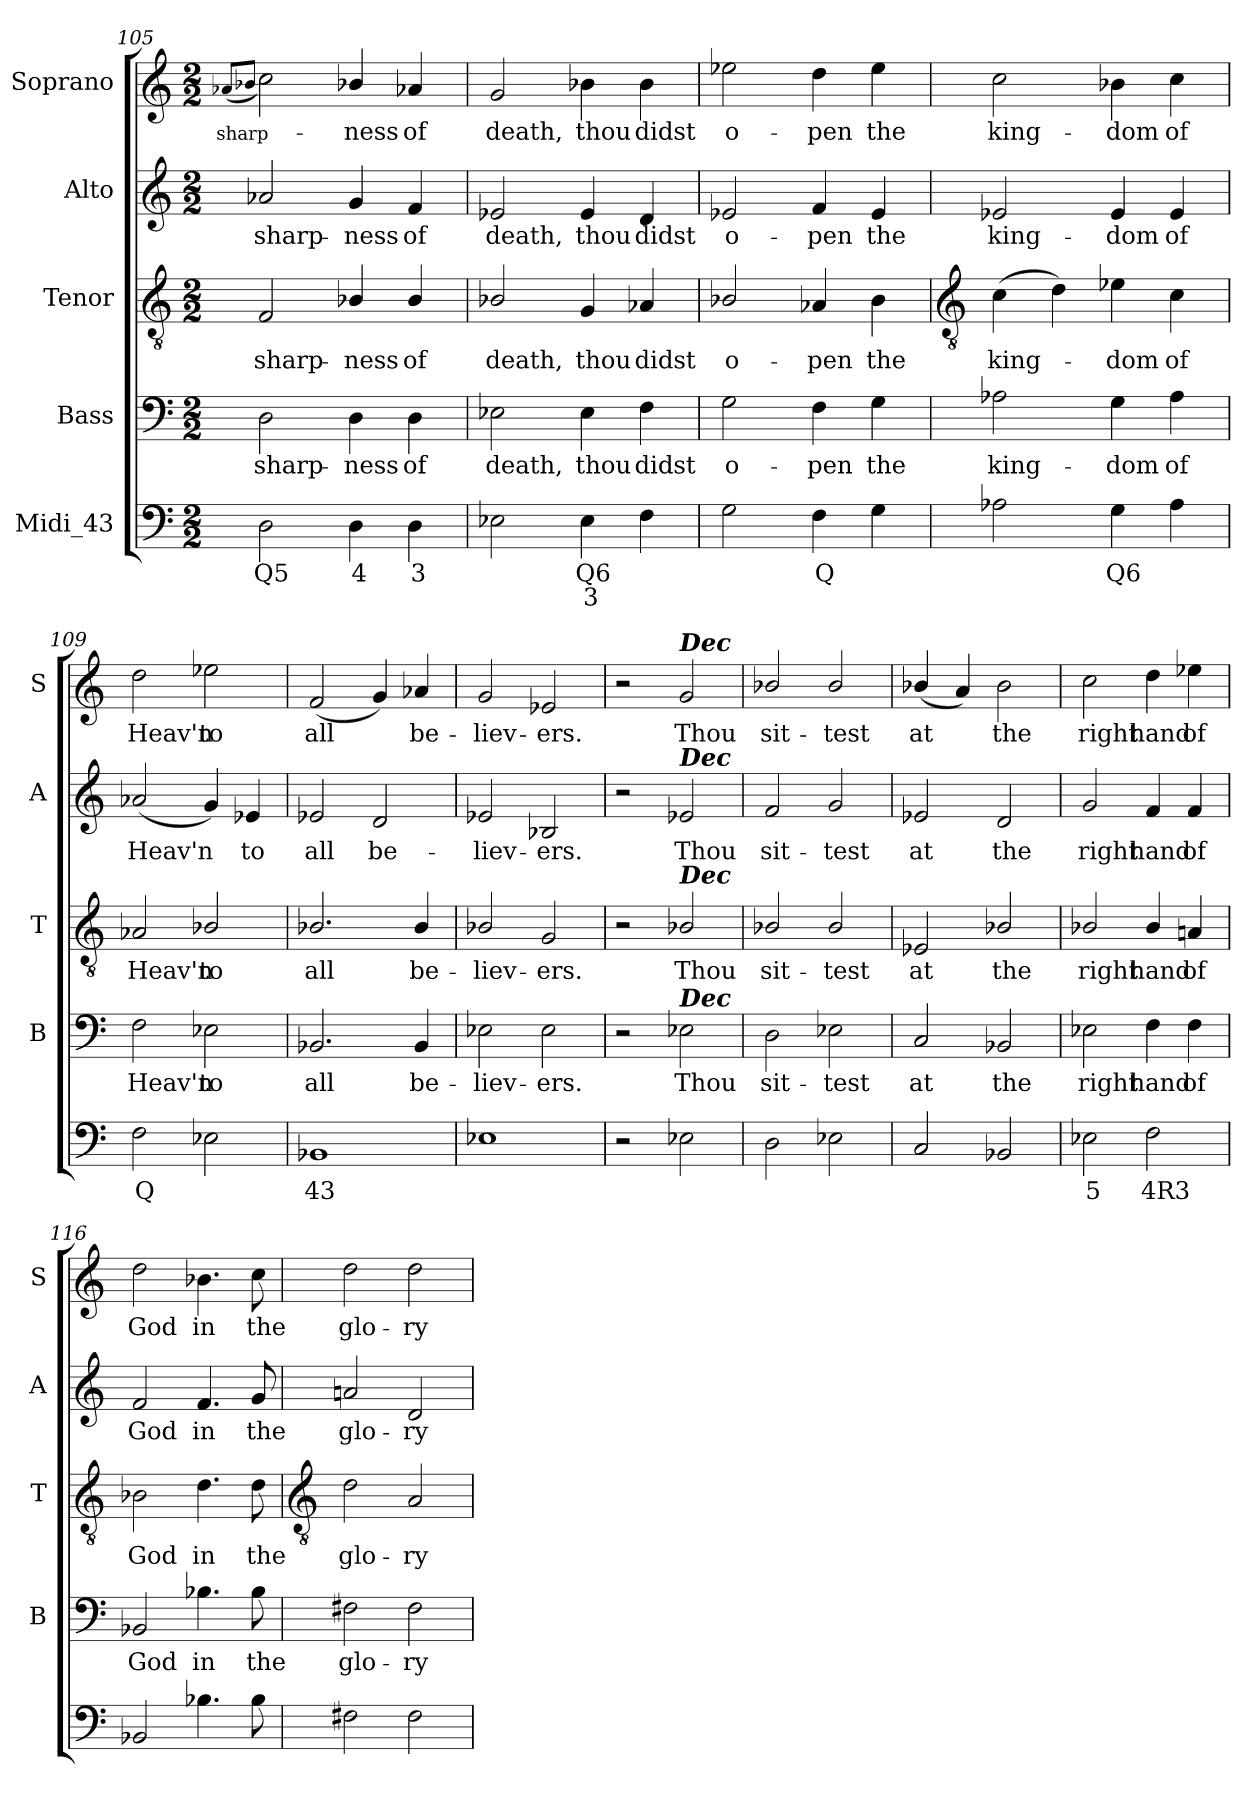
**kern	**text	**text	**kern	**text	**kern	**text	**kern	**text	**kern	**text
*part5	*part5	*part5	*part4	*part4	*part3	*part3	*part2	*part2	*part1	*part1
*staff5	*staff5	*staff5	*staff4	*staff4	*staff3	*staff3	*staff2	*staff2	*staff1	*staff1
*I"Midi_43	*	*	*I"Bass	*	*I"Tenor	*	*I"Alto	*	*I"Soprano	*
*	*	*	*I'B	*	*I'T	*	*I'A	*	*I'S	*
*clefF4	*	*	*clefF4	*	*clefGv2	*	*clefG2	*	*clefG2	*
*k[]	*	*	*k[]	*	*k[]	*	*k[]	*	*k[]	*
*C:	*	*	*C:	*	*C:	*	*C:	*	*C:	*
*M2/2	*	*	*M2/2	*	*M2/2	*	*M2/2	*	*M2/2	*
=105	=105	=105	=105	=105	=105	=105	=105	=105	=105	=105
!	!	!	!	!	!	!	!	!	!	!LO:LY:b
.	.	.	.	.	.	.	.	.	(<8qqa-XL	sharp-
.	.	.	.	.	.	.	.	.	8qqb-XJ	.
!	!LO:LY:b	!	!	!LO:LY:b	!	!LO:LY:b	!	!LO:LY:b	!	!
2D	Q5	.	2D	sharp-	2F	sharp-	2a-X	sharp-	2cc)	.
!	!LO:LY:b	!	!	!LO:LY:b	!	!LO:LY:b	!	!LO:LY:b	!	!LO:LY:b
4D	4	.	4D	-ness	4B-X/	-ness	4g	-ness	4b-/	ness
!	!LO:LY:b	!	!	!LO:LY:b	!	!LO:LY:b	!	!LO:LY:b	!	!LO:LY:b
4D	3	.	4D	of	4B-/	of	4f	of	4a-	of
=106	=106	=106	=106	=106	=106	=106	=106	=106	=106	=106
!	!	!	!	!LO:LY:b	!	!LO:LY:b	!	!LO:LY:b	!	!LO:LY:b
2E-X	.	.	2E-X	death,	2B-X/	death,	2e-X	death,	2g	death,
!	!LO:LY:b	!LO:LY:b	!	!LO:LY:b	!	!LO:LY:b	!	!LO:LY:b	!	!LO:LY:b
4E-	Q6	3	4E-	thou	4G	thou	4e-	thou	4b-X	thou
!	!	!	!	!LO:LY:b	!	!LO:LY:b	!	!LO:LY:b	!	!LO:LY:b
4F	.	.	4F	didst	4A-X	didst	4d	didst	4b-	didst
=107	=107	=107	=107	=107	=107	=107	=107	=107	=107	=107
!	!	!	!	!LO:LY:b	!	!LO:LY:b	!	!LO:LY:b	!	!LO:LY:b
2G	.	.	2G	o-	2B-X/	o-	2e-X	o-	2ee-X	o-
!	!LO:LY:b	!	!	!LO:LY:b	!	!LO:LY:b	!	!LO:LY:b	!	!LO:LY:b
4F	Q	.	4F	-pen	4A-X	-pen	4f	-pen	4dd	-pen
!	!	!	!	!LO:LY:b	!	!LO:LY:b	!	!LO:LY:b	!	!LO:LY:b
4G	.	.	4G	the	4B-	the	4e-	the	4ee-	the
!!LO:LB:g=z
=108	=108	=108	=108	=108	=108	=108	=108	=108	=108	=108
*	*	*	*	*	*clefGv2	*	*	*	*	*
!	!	!	!	!LO:LY:b	!	!LO:LY:b	!	!LO:LY:b	!	!LO:LY:b
2A-X	.	.	2A-X	king-	(>4c	king-	2e-X	king-	2cc	king-
.	.	.	.	.	4d)	.	.	.	.	.
!	!LO:LY:b	!	!	!LO:LY:b	!	!LO:LY:b	!	!LO:LY:b	!	!LO:LY:b
4G	Q6	.	4G	-dom	4e-X	dom	4e-	-dom	4b-X	-dom
!	!	!	!	!LO:LY:b	!	!LO:LY:b	!	!LO:LY:b	!	!LO:LY:b
4A-	.	.	4A-	of	4c	of	4e-	of	4cc	of
=109	=109	=109	=109	=109	=109	=109	=109	=109	=109	=109
!	!LO:LY:b	!	!	!LO:LY:b	!	!LO:LY:b	!	!LO:LY:b	!	!LO:LY:b
2F	Q	.	2F	Heav'n	2A-X	Heav'n	(<2a-X	Heav'n	2dd	Heav'n
!	!	!	!	!LO:LY:b	!	!LO:LY:b	!	!	!	!LO:LY:b
2E-X	.	.	2E-X	to	2B-X/	to	4g)	.	2ee-X	to
!	!	!	!	!	!	!	!	!LO:LY:b	!	!
.	.	.	.	.	.	.	4e-X	to	.	.
=110	=110	=110	=110	=110	=110	=110	=110	=110	=110	=110
!	!LO:LY:b	!	!	!LO:LY:b	!	!LO:LY:b	!	!LO:LY:b	!	!LO:LY:b
1BB-X	43	.	2.BB-X	all	2.B-X/	all	2e-X	all	(<2f	all
!	!	!	!	!	!	!	!	!LO:LY:b	!	!
.	.	.	.	.	.	.	2d	be-	4g)	.
!	!	!	!	!LO:LY:b	!	!LO:LY:b	!	!	!	!LO:LY:b
.	.	.	4BB-	be-	4B-/	be-	.	.	4a-X	be-
=111	=111	=111	=111	=111	=111	=111	=111	=111	=111	=111
!	!	!	!	!LO:LY:b	!	!LO:LY:b	!	!LO:LY:b	!	!LO:LY:b
1E-X	.	.	2E-X	-liev-	2B-X/	-liev-	2e-X	-liev-	2g	-liev-
!	!	!	!	!LO:LY:b	!	!LO:LY:b	!	!LO:LY:b	!	!LO:LY:b
.	.	.	2E-	-ers.	2G	-ers.	2B-X	-ers.	2e-X	-ers.
=112	=112	=112	=112	=112	=112	=112	=112	=112	=112	=112
2r	.	.	2r	.	2r	.	2r	.	2r	.
!	!	!	!	!	!	!	!	!	!LO:TX:a:Bi:t=Dec	!
!	!	!	!	!	!	!	!LO:TX:a:Bi:t=Dec	!	!	!
!	!	!	!	!	!LO:TX:a:Bi:t=Dec	!	!	!	!	!
!	!	!	!LO:TX:a:Bi:t=Dec	!	!	!	!	!	!	!
!	!	!	!	!LO:LY:b	!	!LO:LY:b	!	!LO:LY:b	!	!LO:LY:b
2E-X	.	.	2E-X	Thou	2B-X/	Thou	2e-X	Thou	2g	Thou
=113	=113	=113	=113	=113	=113	=113	=113	=113	=113	=113
!	!	!	!	!LO:LY:b	!	!LO:LY:b	!	!LO:LY:b	!	!LO:LY:b
2D	.	.	2D	sit-	2B-X/	sit-	2f	sit-	2b-X/	sit-
!	!	!	!	!LO:LY:b	!	!LO:LY:b	!	!LO:LY:b	!	!LO:LY:b
2E-X	.	.	2E-X	-test	2B-/	-test	2g	-test	2b-/	-test
=114	=114	=114	=114	=114	=114	=114	=114	=114	=114	=114
!	!	!	!	!LO:LY:b	!	!LO:LY:b	!	!LO:LY:b	!	!LO:LY:b
2C	.	.	2C	at	2E-X	at	2e-X	at	(<4b-X/	at
.	.	.	.	.	.	.	.	.	4a)	.
!	!	!	!	!LO:LY:b	!	!LO:LY:b	!	!LO:LY:b	!	!LO:LY:b
2BB-X	.	.	2BB-X	the	2B-X/	the	2d	the	2b-	the
=115	=115	=115	=115	=115	=115	=115	=115	=115	=115	=115
!	!LO:LY:b	!	!	!LO:LY:b	!	!LO:LY:b	!	!LO:LY:b	!	!LO:LY:b
2E-X	5	.	2E-X	right	2B-X/	right	2g	right	2cc	right
!	!LO:LY:b	!	!	!LO:LY:b	!	!LO:LY:b	!	!LO:LY:b	!	!LO:LY:b
2F	4R3	.	4F	hand	4B-/	hand	4f	hand	4dd	hand
!	!	!	!	!LO:LY:b	!	!LO:LY:b	!	!LO:LY:b	!	!LO:LY:b
.	.	.	4F	of	4An	of	4f	of	4ee-X	of
=116	=116	=116	=116	=116	=116	=116	=116	=116	=116	=116
!	!	!	!	!LO:LY:b	!	!LO:LY:b	!	!LO:LY:b	!	!LO:LY:b
2BB-X	.	.	2BB-X	God	2B-X	God	2f	God	2dd	God
!	!	!	!	!LO:LY:b	!	!LO:LY:b	!	!LO:LY:b	!	!LO:LY:b
4.B-X	.	.	4.B-X	in	4.d	in	4.f	in	4.b-X	in
!	!	!	!	!LO:LY:b	!	!LO:LY:b	!	!LO:LY:b	!	!LO:LY:b
8B-	.	.	8B-	the	8d	the	8g	the	8cc	the
!!LO:LB:g=z
=117	=117	=117	=117	=117	=117	=117	=117	=117	=117	=117
*	*	*	*	*	*clefGv2	*	*	*	*	*
!	!	!	!	!LO:LY:b	!	!LO:LY:b	!	!LO:LY:b	!	!LO:LY:b
2F#X	.	.	2F#X	glo-	2d	glo-	2an	glo-	2dd	glo-
!	!	!	!	!LO:LY:b	!	!LO:LY:b	!	!LO:LY:b	!	!LO:LY:b
2F#	.	.	2F#	-ry	2A	-ry	2d	-ry	2dd	-ry
=	=	=	=	=	=	=	=	=	=	=
*-	*-	*-	*-	*-	*-	*-	*-	*-	*-	*-
